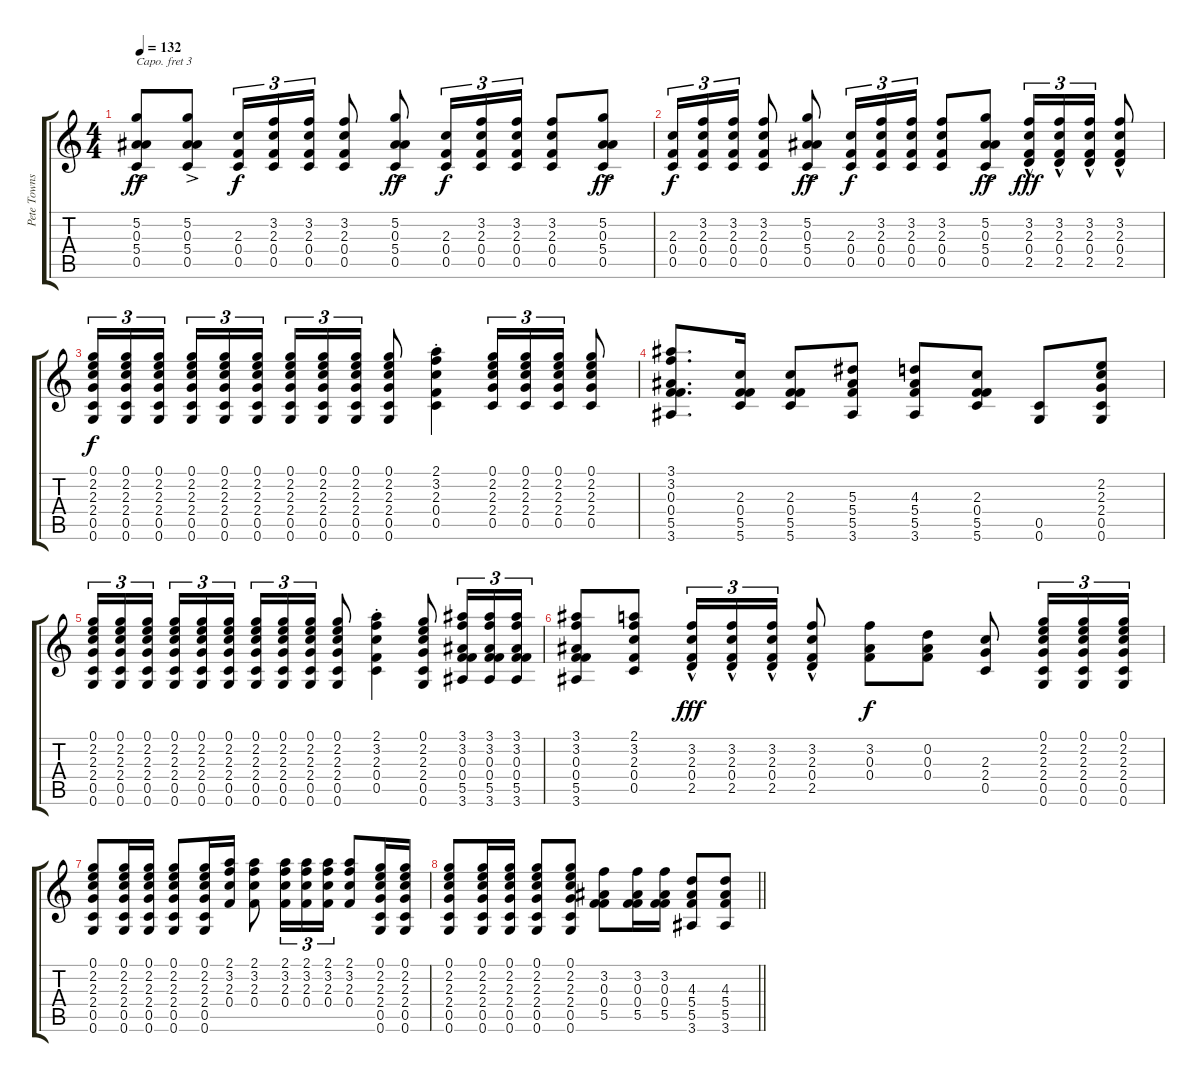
\track ("Pete Townshend" "Pete Towns") {instrument acousticguitarsteel}
\staff {score tabs}
\capo 3
\tuning (E4 B3 G3 D3 A2 E2) {hide}
\ts (4 4)
\tempo 132
\clef g2
\ks c
(5.2{ac} 0.3{ac} 5.4{ac} 0.5{ac}).8{dy ff} (5.2{ac} 0.3{ac} 5.4{ac} 0.5{ac}).8 (2.3 0.4 0.5).16{tu (3 2) dy f} (3.2 2.3 0.4 0.5).16{tu (3 2)} (3.2 2.3 0.4 0.5).16{tu (3 2)} (3.2 2.3 0.4 0.5).8 (5.2{ac} 0.3{ac} 5.4{ac} 0.5{ac}).8{dy ff} (2.3 0.4 0.5).16{tu (3 2) dy f} (3.2 2.3 0.4 0.5).16{tu (3 2)} (3.2 2.3 0.4 0.5).16{tu (3 2)} (3.2 2.3 0.4 0.5).8 (5.2{ac} 0.3{ac} 5.4{ac} 0.5{ac}).8{dy ff} |
(2.3 0.4 0.5).16{tu (3 2) dy f} (3.2 2.3 0.4 0.5).16{tu (3 2)} (3.2 2.3 0.4 0.5).16{tu (3 2)} (3.2 2.3 0.4 0.5).8 (5.2{ac} 0.3{ac} 5.4{ac} 0.5{ac}).8{dy ff} (2.3 0.4 0.5).16{tu (3 2) dy f} (3.2 2.3 0.4 0.5).16{tu (3 2)} (3.2 2.3 0.4 0.5).16{tu (3 2)} (3.2 2.3 0.4 0.5).8 (5.2{ac} 0.3{ac} 5.4{ac} 0.5{ac}).8{dy ff} (3.2 2.3 0.4 2.5{hac}).16{tu (3 2) dy fff} (3.2 2.3 0.4 2.5{hac}).16{tu (3 2)} (3.2 2.3 0.4 2.5{hac}).16{tu (3 2)} (3.2 2.3 0.4 2.5{hac}).8 |
(0.1 2.2 2.3 2.4 0.5 0.6).16{tu (3 2) dy f} (0.1 2.2 2.3 2.4 0.5 0.6).16{tu (3 2)} (0.1 2.2 2.3 2.4 0.5 0.6).16{tu (3 2) beam splitsecondary} (0.1 2.2 2.3 2.4 0.5 0.6).16{tu (3 2)} (0.1 2.2 2.3 2.4 0.5 0.6).16{tu (3 2)} (0.1 2.2 2.3 2.4 0.5 0.6).16{tu (3 2)} (0.1 2.2 2.3 2.4 0.5 0.6).16{tu (3 2)} (0.1 2.2 2.3 2.4 0.5 0.6).16{tu (3 2)} (0.1 2.2 2.3 2.4 0.5 0.6).16{tu (3 2)} (0.1 2.2 2.3 2.4 0.5 0.6).8 (2.1{st} 3.2{st} 2.3{st} 0.4{st} 0.5{st}).4 (0.1 2.2 2.3 2.4 0.5).16{tu (3 2)} (0.1 2.2 2.3 2.4 0.5).16{tu (3 2)} (0.1 2.2 2.3 2.4 0.5).16{tu (3 2)} (0.1 2.2 2.3 2.4 0.5).8 |
(3.1 3.2 0.3 0.4 5.5 3.6).8{d} (2.3 0.4 5.5 5.6).16 (2.3 0.4 5.5 5.6).8 (5.3 5.4 5.5 3.6).8 (4.3 5.4 5.5 3.6).8 (2.3 0.4 5.5 5.6).8 (0.5 0.6).8 (2.2 2.3 2.4 0.5 0.6).8 |
(0.1 2.2 2.3 2.4 0.5 0.6).16{tu (3 2)} (0.1 2.2 2.3 2.4 0.5 0.6).16{tu (3 2)} (0.1 2.2 2.3 2.4 0.5 0.6).16{tu (3 2) beam splitsecondary} (0.1 2.2 2.3 2.4 0.5 0.6).16{tu (3 2)} (0.1 2.2 2.3 2.4 0.5 0.6).16{tu (3 2)} (0.1 2.2 2.3 2.4 0.5 0.6).16{tu (3 2)} (0.1 2.2 2.3 2.4 0.5 0.6).16{tu (3 2)} (0.1 2.2 2.3 2.4 0.5 0.6).16{tu (3 2)} (0.1 2.2 2.3 2.4 0.5 0.6).16{tu (3 2)} (0.1 2.2 2.3 2.4 0.5 0.6).8 (2.1{st} 3.2{st} 2.3{st} 0.4{st} 0.5{st}).4 (0.1 2.2 2.3 2.4 0.5 0.6).8 (3.1 3.2 0.3 0.4 5.5 3.6).16{tu (3 2)} (3.1 3.2 0.3 0.4 5.5 3.6).16{tu (3 2)} (3.1 3.2 0.3 0.4 5.5 3.6).16{tu (3 2)} |
(3.1 3.2 0.3 0.4 5.5 3.6).8 (2.1 3.2 2.3 0.4 0.5).8 (3.2{hac} 2.3{hac} 0.4{hac} 2.5{hac}).16{tu (3 2) dy fff} (3.2{hac} 2.3{hac} 0.4{hac} 2.5{hac}).16{tu (3 2)} (3.2{hac} 2.3{hac} 0.4{hac} 2.5{hac}).16{tu (3 2)} (3.2{hac} 2.3{hac} 0.4{hac} 2.5{hac}).8 (3.2 0.3 0.4).8{dy f} (0.2 0.3 0.4).8 (2.3 2.4 0.5).8 (0.1 2.2 2.3 2.4 0.5 0.6).16{tu (3 2)} (0.1 2.2 2.3 2.4 0.5 0.6).16{tu (3 2)} (0.1 2.2 2.3 2.4 0.5 0.6).16{tu (3 2)} |
(0.1 2.2 2.3 2.4 0.5 0.6).8 (0.1 2.2 2.3 2.4 0.5 0.6).16 (0.1 2.2 2.3 2.4 0.5 0.6).16 (0.1 2.2 2.3 2.4 0.5 0.6).8 (0.1 2.2 2.3 2.4 0.5 0.6).16 (2.1 3.2 2.3 0.4).16 (2.1 3.2 2.3 0.4).8 (2.1 3.2 2.3 0.4).16{tu (3 2)} (2.1 3.2 2.3 0.4).16{tu (3 2)} (2.1 3.2 2.3 0.4).16{tu (3 2)} (2.1 3.2 2.3 0.4).8 (0.1 2.2 2.3 2.4 0.5 0.6).16 (0.1 2.2 2.3 2.4 0.5 0.6).16 |
\barLineRight lightlight
(0.1 2.2 2.3 2.4 0.5 0.6).8 (0.1 2.2 2.3 2.4 0.5 0.6).16 (0.1 2.2 2.3 2.4 0.5 0.6).16 (0.1 2.2 2.3 2.4 0.5 0.6).8 (0.1 2.2 2.3 2.4 0.5 0.6).8 (3.2 0.3 0.4 5.5).8 (3.2 0.3 0.4 5.5).16 (3.2 0.3 0.4 5.5).16 (4.3 5.4 5.5 3.6).8 (4.3 5.4 5.5 3.6).8
